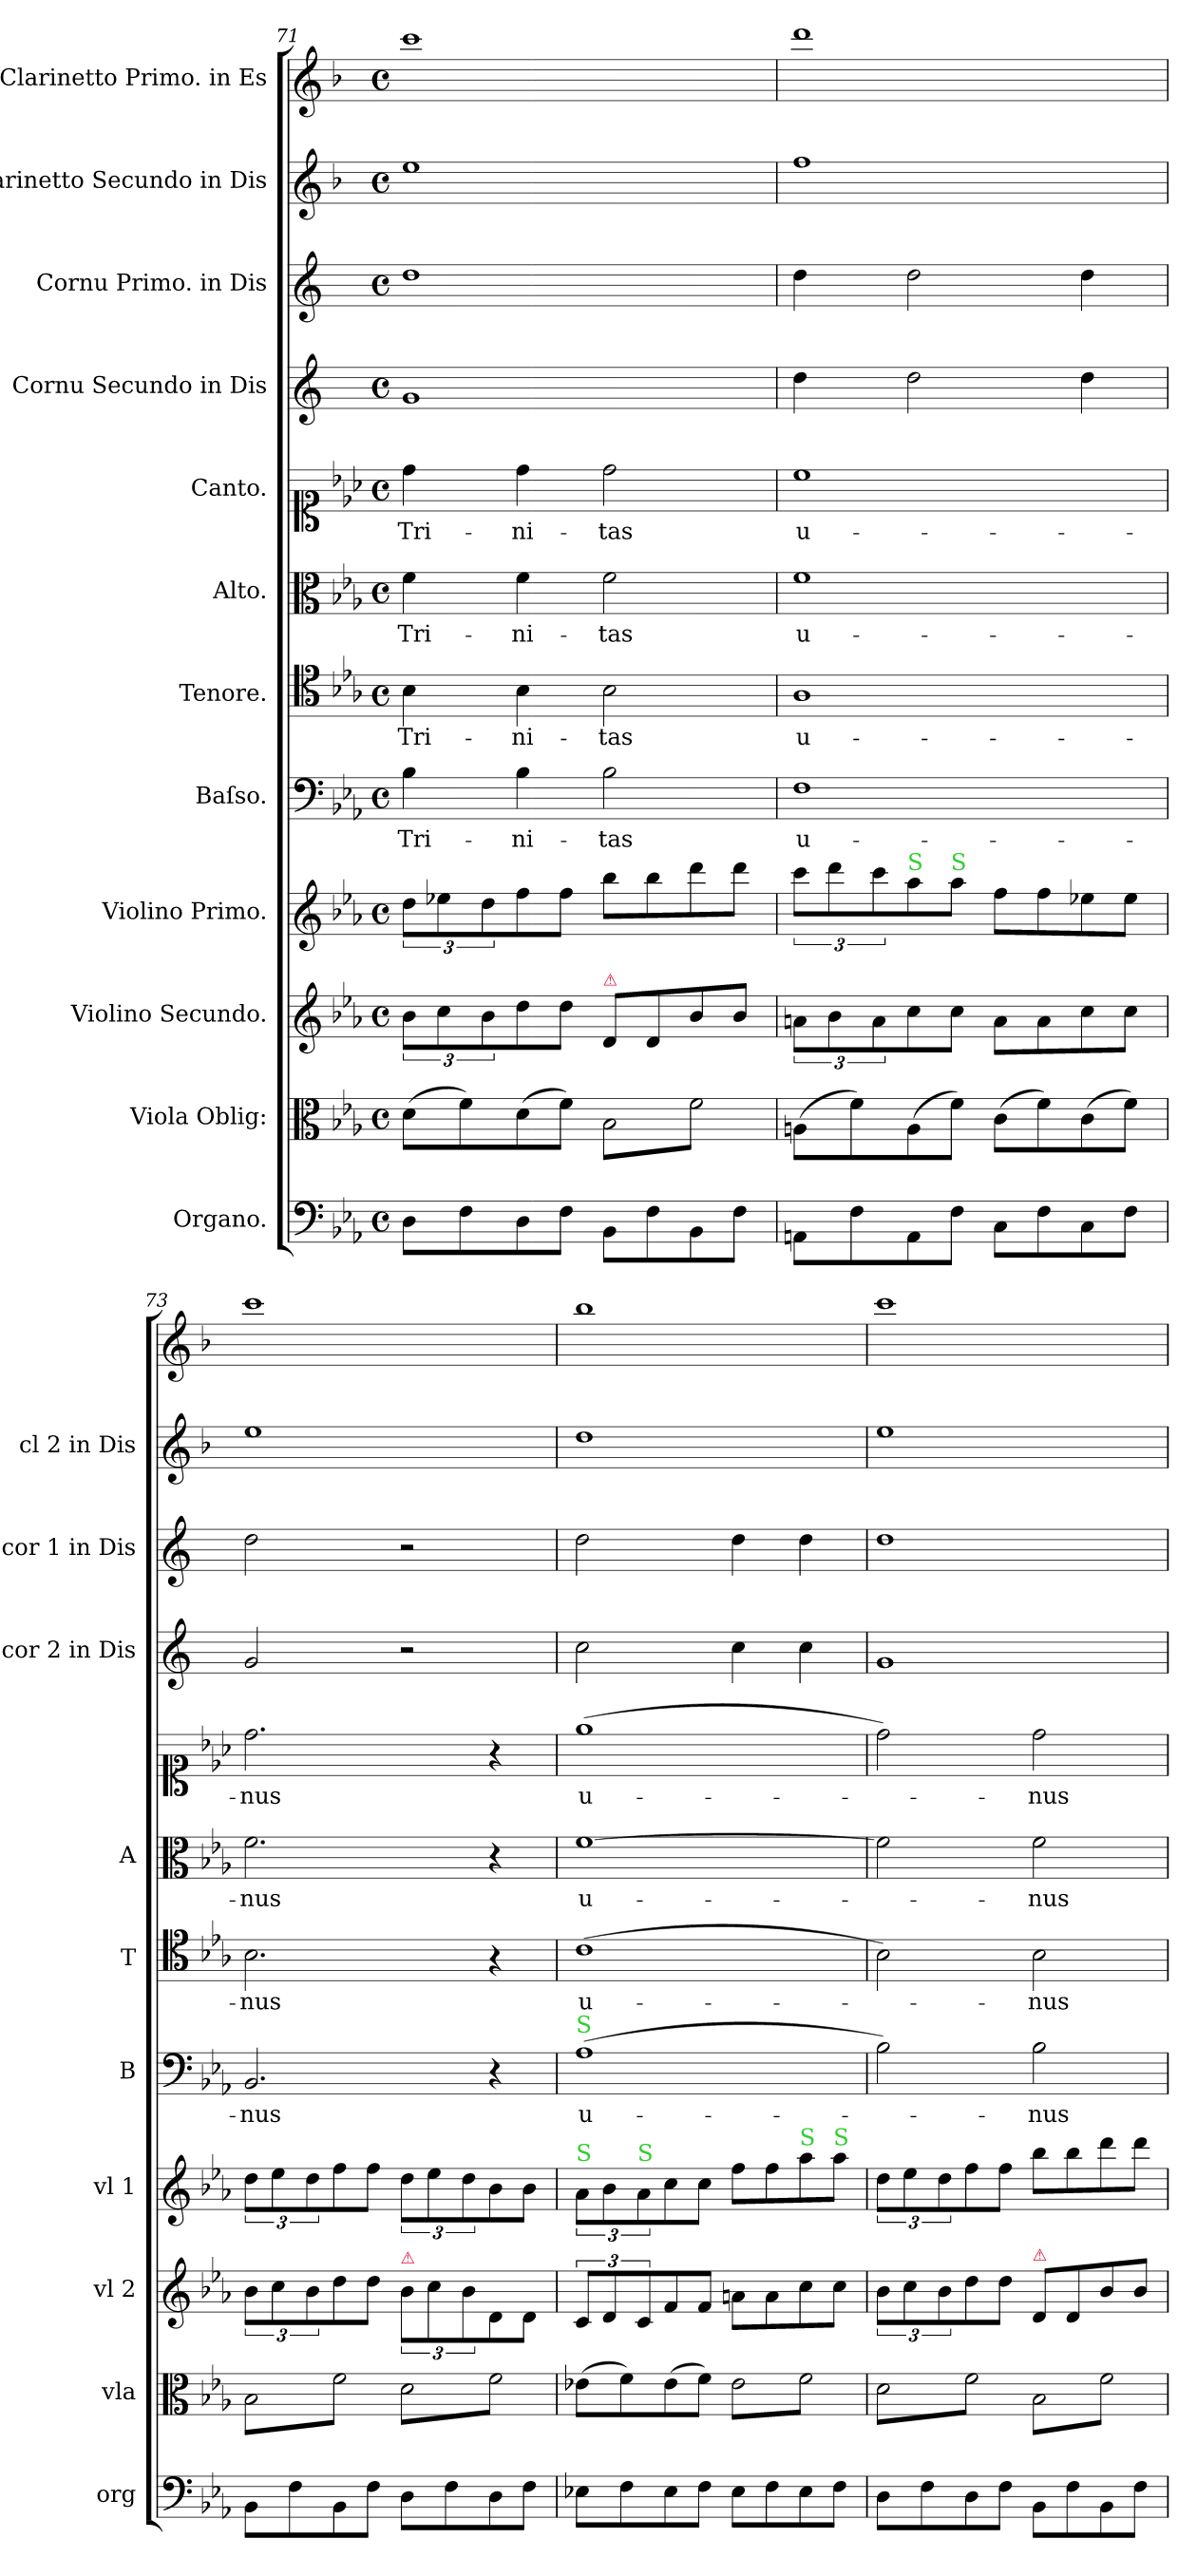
**kern	**kern	**kern	**kern	**kern	**text	**kern	**text	**kern	**text	**kern	**text	**kern	**kern	**kern	**kern
*part12	*part11	*part10	*part9	*part8	*part8	*part7	*part7	*part6	*part6	*part5	*part5	*part4	*part3	*part2	*part1
*staff12	*staff11	*staff10	*staff9	*staff8	*staff8	*staff7	*staff7	*staff6	*staff6	*staff5	*staff5	*staff4	*staff3	*staff2	*staff1
*I"Organo.	*I"Viola Oblig:	*I"Violino Secundo.	*I"Violino Primo.	*I"Baſso.	*	*I"Tenore.	*	*I"Alto.	*	*I"Canto.	*	*I"Cornu Secundo in Dis	*I"Cornu Primo. in Dis	*I"Clarinetto Secundo in Dis	*I"Clarinetto Primo. in Es
*I'org	*I'vla	*I'vl 2	*I'vl 1	*I'B	*	*I'T	*	*I'A	*	*	*	*I'cor 2 in Dis	*I'cor 1 in Dis	*I'cl 2 in Dis	*
*clefF4	*clefC3	*clefG2	*clefG2	*clefF4	*	*clefC4	*	*clefC3	*	*clefC1	*	*clefG2	*clefG2	*clefG2	*clefG2
*	*	*	*	*	*	*	*	*	*	*	*	*ITrd5c9	*ITrd5c9	*ITrd1c2	*ITrd1c2
*k[b-e-a-]	*k[b-e-a-]	*k[b-e-a-]	*k[b-e-a-]	*k[b-e-a-]	*	*k[b-e-a-]	*	*k[b-e-a-]	*	*k[b-e-a-]	*	*k[b-e-a-]	*k[b-e-a-]	*k[b-e-a-]	*k[b-e-a-]
*E-:	*E-:	*E-:	*E-:	*E-:	*	*E-:	*	*E-:	*	*E-:	*	*E-:	*E-:	*E-:	*E-:
*M4/4	*M4/4	*M4/4	*M4/4	*M4/4	*	*M4/4	*	*M4/4	*	*M4/4	*	*M4/4	*M4/4	*M4/4	*M4/4
*met(c)	*met(c)	*met(c)	*met(c)	*met(c)	*	*met(c)	*	*met(c)	*	*met(c)	*	*met(c)	*met(c)	*met(c)	*met(c)
=71	=71	=71	=71	=71	=71	=71	=71	=71	=71	=71	=71	=71	=71	=71	=71
8D\L	(8d\L	12b-\L	12dd\L	4B-\	Tri-	4B-\	Tri-	4f\	Tri-	4dd\	Tri-	1B-	1f	1dd	1bb-
.	.	12cc\	12ee-X\	.	.	.	.	.	.	.	.	.	.	.	.
8F\	8f\)	.	.	.	.	.	.	.	.	.	.	.	.	.	.
.	.	12b-\	12dd\	.	.	.	.	.	.	.	.	.	.	.	.
8D\	(8d\	8dd\	8ff\	4B-\	-ni-	4B-\	-ni-	4f\	-ni-	4dd\	-ni-	.	.	.	.
8F\J	8f\J)	8dd\J	8ff\J	.	.	.	.	.	.	.	.	.	.	.	.
!	!	!LO:TX:a:color=crimson:t=⚠	!	!	!	!	!	!	!	!	!	!	!	!	!
*	*tremolo	*	*	*	*	*	*	*	*	*	*	*	*	*	*
8BB-\L	(8B-\L	8d/L	8bb-\L	2B-\	-tas	2B-\	-tas	2f\	-tas	2dd\	-tas	.	.	.	.
8F\	8f\)	8d/	8bb-\	.	.	.	.	.	.	.	.	.	.	.	.
8BB-\	8B-\	8b-\	8ddd\	.	.	.	.	.	.	.	.	.	.	.	.
8F\J	8f\)J	8b-\J	8ddd\J	.	.	.	.	.	.	.	.	.	.	.	.
*	*Xtremolo	*	*	*	*	*	*	*	*	*	*	*	*	*	*
=72	=72	=72	=72	=72	=72	=72	=72	=72	=72	=72	=72	=72	=72	=72	=72
8AAn\L	(8An\L	12an\L	12ccc\L	1F	u-	1A-	u-	1f	u-	1cc	u-	4f\	4f\	1ee-	1ccc
.	.	12b-\	12ddd\	.	.	.	.	.	.	.	.	.	.	.	.
8F\	8f\)	.	.	.	.	.	.	.	.	.	.	.	.	.	.
.	.	12a\	12ccc\	.	.	.	.	.	.	.	.	.	.	.	.
!	!	!	!LO:TX:a:color=limegreen:t=S	!	!	!	!	!	!	!	!	!	!	!	!
8AA\	(8A\	8cc\	8aa-\	.	.	.	.	.	.	.	.	2f\	2f\	.	.
!	!	!	!LO:TX:a:color=limegreen:t=S	!	!	!	!	!	!	!	!	!	!	!	!
8F\J	8f\J)	8cc\J	8aa-\J	.	.	.	.	.	.	.	.	.	.	.	.
8C\L	(8c\L	8a\L	8ff\L	.	.	.	.	.	.	.	.	.	.	.	.
8F\	8f\)	8a\	8ff\	.	.	.	.	.	.	.	.	.	.	.	.
8C\	(8c\	8cc\	8ee-X\	.	.	.	.	.	.	.	.	4f\	4f\	.	.
8F\J	8f\J)	8cc\J	8ee-\J	.	.	.	.	.	.	.	.	.	.	.	.
=73	=73	=73	=73	=73	=73	=73	=73	=73	=73	=73	=73	=73	=73	=73	=73
*	*tremolo	*	*	*	*	*	*	*	*	*	*	*	*	*	*
8BB-\L	(8B-\L	12b-\L	12dd\L	2.BB-/	-nus	2.B-\	-nus	2.f\	-nus	2.dd\	-nus	2B-/	2f\	1dd	1bb-
.	.	12cc\	12ee-\	.	.	.	.	.	.	.	.	.	.	.	.
8F\	8f\)	.	.	.	.	.	.	.	.	.	.	.	.	.	.
.	.	12b-\	12dd\	.	.	.	.	.	.	.	.	.	.	.	.
8BB-\	8B-\	8dd\	8ff\	.	.	.	.	.	.	.	.	.	.	.	.
8F\J	8f\)J	8dd\J	8ff\J	.	.	.	.	.	.	.	.	.	.	.	.
!	!	!LO:TX:a:color=crimson:t=⚠	!	!	!	!	!	!	!	!	!	!	!	!	!
8D\L	(8d\L	12b-\L	12dd\L	.	.	.	.	.	.	.	.	2r	2r	.	.
.	.	12cc\	12ee-\	.	.	.	.	.	.	.	.	.	.	.	.
8F\	8f\)	.	.	.	.	.	.	.	.	.	.	.	.	.	.
.	.	12b-\	12dd\	.	.	.	.	.	.	.	.	.	.	.	.
8D\	8d\	8d/	8b-\	4r	.	4r	.	4r	.	4r	.	.	.	.	.
8F\J	8f\)J	8d/J	8b-\J	.	.	.	.	.	.	.	.	.	.	.	.
*	*Xtremolo	*	*	*	*	*	*	*	*	*	*	*	*	*	*
=74	=74	=74	=74	=74	=74	=74	=74	=74	=74	=74	=74	=74	=74	=74	=74
!	!	!	!	!LO:TX:a:color=limegreen:t=S	!	!	!	!	!	!	!	!	!	!	!
!	!	!	!LO:TX:a:color=limegreen:t=S	!	!	!	!	!	!	!	!	!	!	!	!
8E-X\L	(8e-X\L	12c/L	12a-\L	(1A-	u-	(1c	u-	[1f	u-	(1ee-	u-	2e-\	2f\	1cc	1aa-
.	.	12d/	12b-\	.	.	.	.	.	.	.	.	.	.	.	.
8F\	8f\)	.	.	.	.	.	.	.	.	.	.	.	.	.	.
!	!	!	!LO:TX:a:color=limegreen:t=S	!	!	!	!	!	!	!	!	!	!	!	!
.	.	12c/	12a-\	.	.	.	.	.	.	.	.	.	.	.	.
8E-\	(8e-\	8f/	8cc\	.	.	.	.	.	.	.	.	.	.	.	.
8F\J	8f\J)	8f/J	8cc\J	.	.	.	.	.	.	.	.	.	.	.	.
*	*tremolo	*	*	*	*	*	*	*	*	*	*	*	*	*	*
8E-\L	(8e-\L	8an\L	8ff\L	.	.	.	.	.	.	.	.	4e-\	4f\	.	.
8F\	8f\)	8a\	8ff\	.	.	.	.	.	.	.	.	.	.	.	.
!	!	!	!LO:TX:a:color=limegreen:t=S	!	!	!	!	!	!	!	!	!	!	!	!
8E-\	8e-\	8cc\	8aa-\	.	.	.	.	.	.	.	.	4e-\	4f\	.	.
!	!	!	!LO:TX:a:color=limegreen:t=S	!	!	!	!	!	!	!	!	!	!	!	!
8F\J	8f\)J	8cc\J	8aa-\J	.	.	.	.	.	.	.	.	.	.	.	.
=75	=75	=75	=75	=75	=75	=75	=75	=75	=75	=75	=75	=75	=75	=75	=75
8D\L	8d\L	12b-\L	12dd\L	2B-\)	.	2B-\)	.	2f\]	.	2dd\)	.	1B-	1f	1dd	1bb-
.	.	12cc\	12ee-\	.	.	.	.	.	.	.	.	.	.	.	.
8F\	8f\	.	.	.	.	.	.	.	.	.	.	.	.	.	.
.	.	12b-\	12dd\	.	.	.	.	.	.	.	.	.	.	.	.
8D\	8d\	8dd\	8ff\	.	.	.	.	.	.	.	.	.	.	.	.
8F\J	8f\J	8dd\J	8ff\J	.	.	.	.	.	.	.	.	.	.	.	.
!	!	!LO:TX:a:color=crimson:t=⚠	!	!	!	!	!	!	!	!	!	!	!	!	!
8BB-\L	8B-\L	8d/L	8bb-\L	2B-\	-nus	2B-\	-nus	2f\	-nus	2dd\	-nus	.	.	.	.
8F\	8f\	8d/	8bb-\	.	.	.	.	.	.	.	.	.	.	.	.
8BB-\	8B-\	8b-\	8ddd\	.	.	.	.	.	.	.	.	.	.	.	.
8F\J	8f\J	8b-\J	8ddd\J	.	.	.	.	.	.	.	.	.	.	.	.
*	*Xtremolo	*	*	*	*	*	*	*	*	*	*	*	*	*	*
.	.	.	.	.	.	.	.	.	.	.	.	.	.	.	.
.	.	.	.	.	.	.	.	.	.	.	.	.	.	.	.
=	=	=	=	=	=	=	=	=	=	=	=	=	=	=	=
*-	*-	*-	*-	*-	*-	*-	*-	*-	*-	*-	*-	*-	*-	*-	*-
